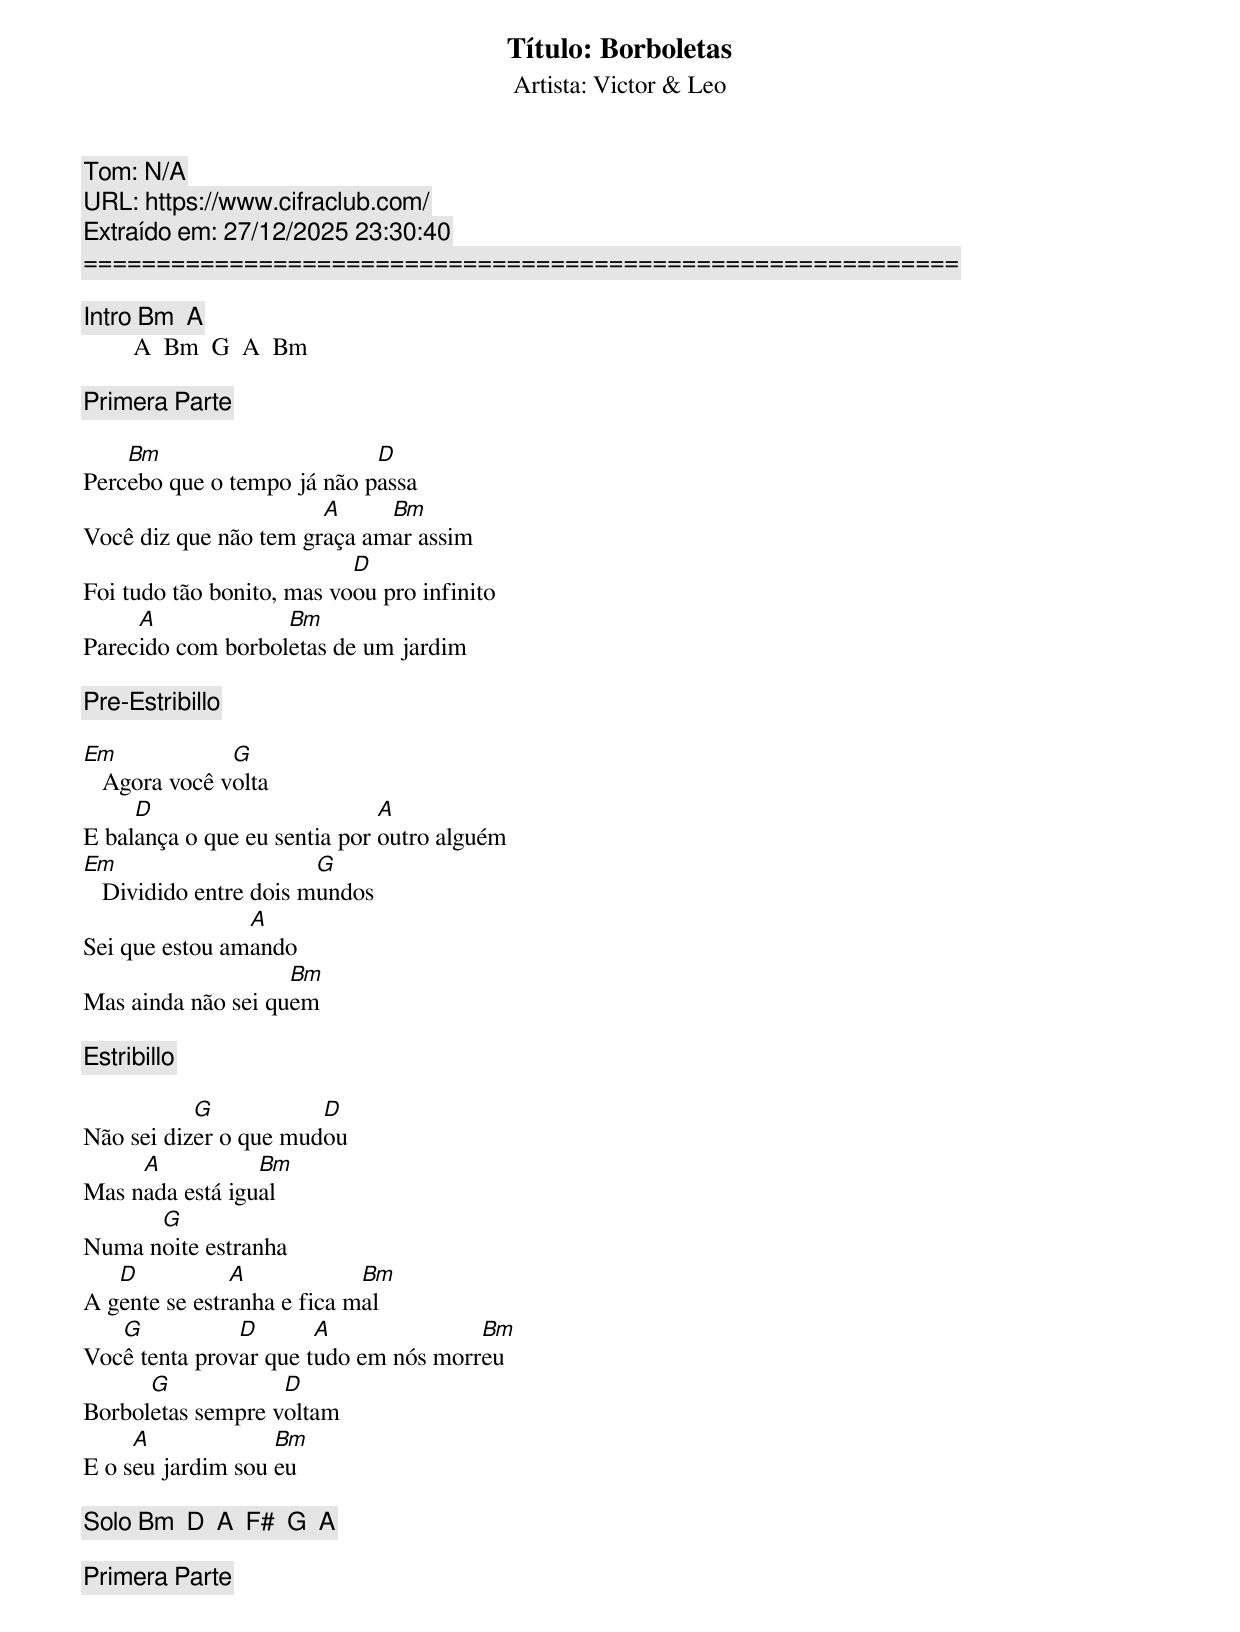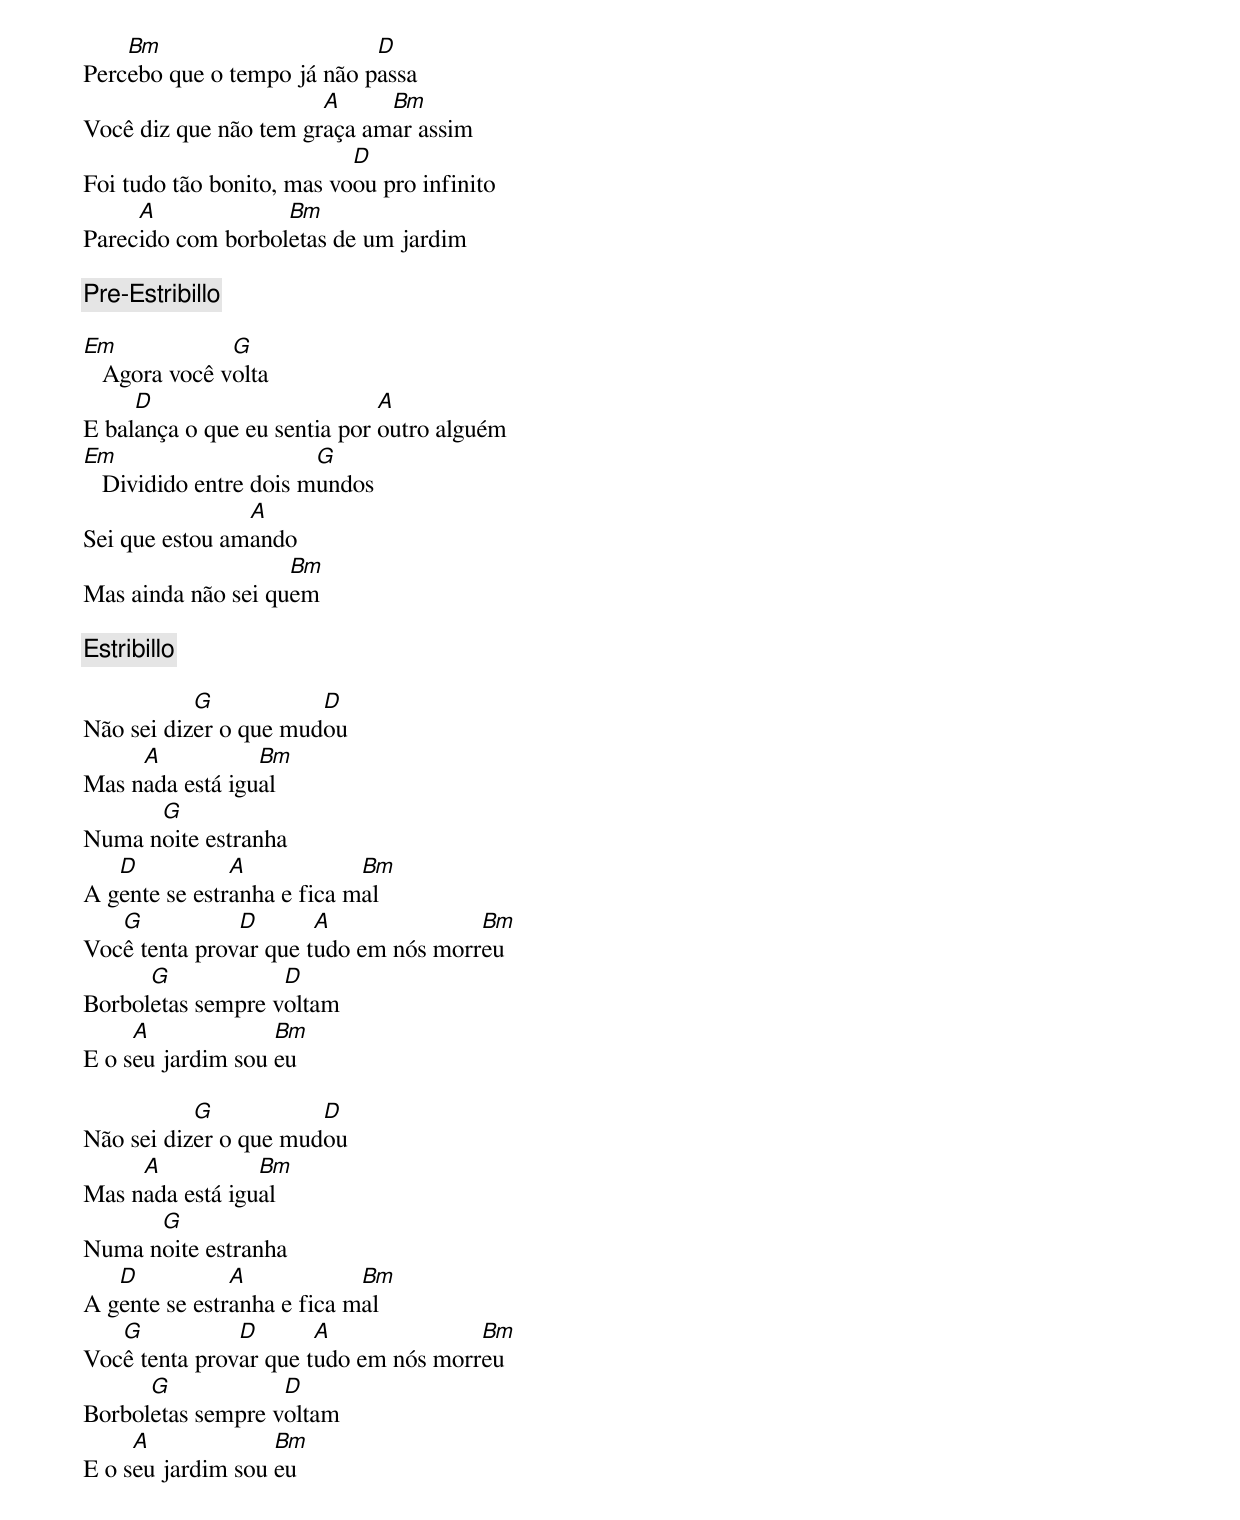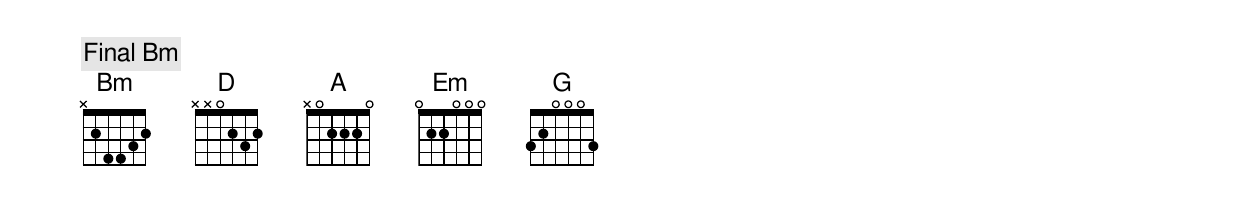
Título: Borboletas
Artista: Victor & Leo
Tom: N/A
URL: https://www.cifraclub.com/
Extraído em: 27/12/2025 23:30:40
============================================================

[Intro] Bm  A
        A  Bm  G  A  Bm

[Primera Parte]

    Bm                      D
Percebo que o tempo já não passa
                       A     Bm
Você diz que não tem graça amar assim
                           D
Foi tudo tão bonito, mas voou pro infinito
     A             Bm
Parecido com borboletas de um jardim

[Pre-Estribillo]

Em             G
   Agora você volta
     D                        A
E balança o que eu sentia por outro alguém
Em                      G
   Dividido entre dois mundos
                A
Sei que estou amando
                    Bm
Mas ainda não sei quem

[Estribillo]

           G           D
Não sei dizer o que mudou
     A           Bm
Mas nada está igual
      G
Numa noite estranha
   D           A            Bm
A gente se estranha e fica mal
   G           D       A              Bm
Você tenta provar que tudo em nós morreu
      G            D
Borboletas sempre voltam
     A             Bm
E o seu jardim sou eu

[Solo] Bm  D  A  F#  G  A

[Primera Parte]

    Bm                      D
Percebo que o tempo já não passa
                       A     Bm
Você diz que não tem graça amar assim
                           D
Foi tudo tão bonito, mas voou pro infinito
     A             Bm
Parecido com borboletas de um jardim

[Pre-Estribillo]

Em             G
   Agora você volta
     D                        A
E balança o que eu sentia por outro alguém
Em                      G
   Dividido entre dois mundos
                A
Sei que estou amando
                    Bm
Mas ainda não sei quem

[Estribillo]

           G           D
Não sei dizer o que mudou
     A           Bm
Mas nada está igual
      G
Numa noite estranha
   D           A            Bm
A gente se estranha e fica mal
   G           D       A              Bm
Você tenta provar que tudo em nós morreu
      G            D
Borboletas sempre voltam
     A             Bm
E o seu jardim sou eu

           G           D
Não sei dizer o que mudou
     A           Bm
Mas nada está igual
      G
Numa noite estranha
   D           A            Bm
A gente se estranha e fica mal
   G           D       A              Bm
Você tenta provar que tudo em nós morreu
      G            D
Borboletas sempre voltam
     A             Bm
E o seu jardim sou eu

[Final] Bm
